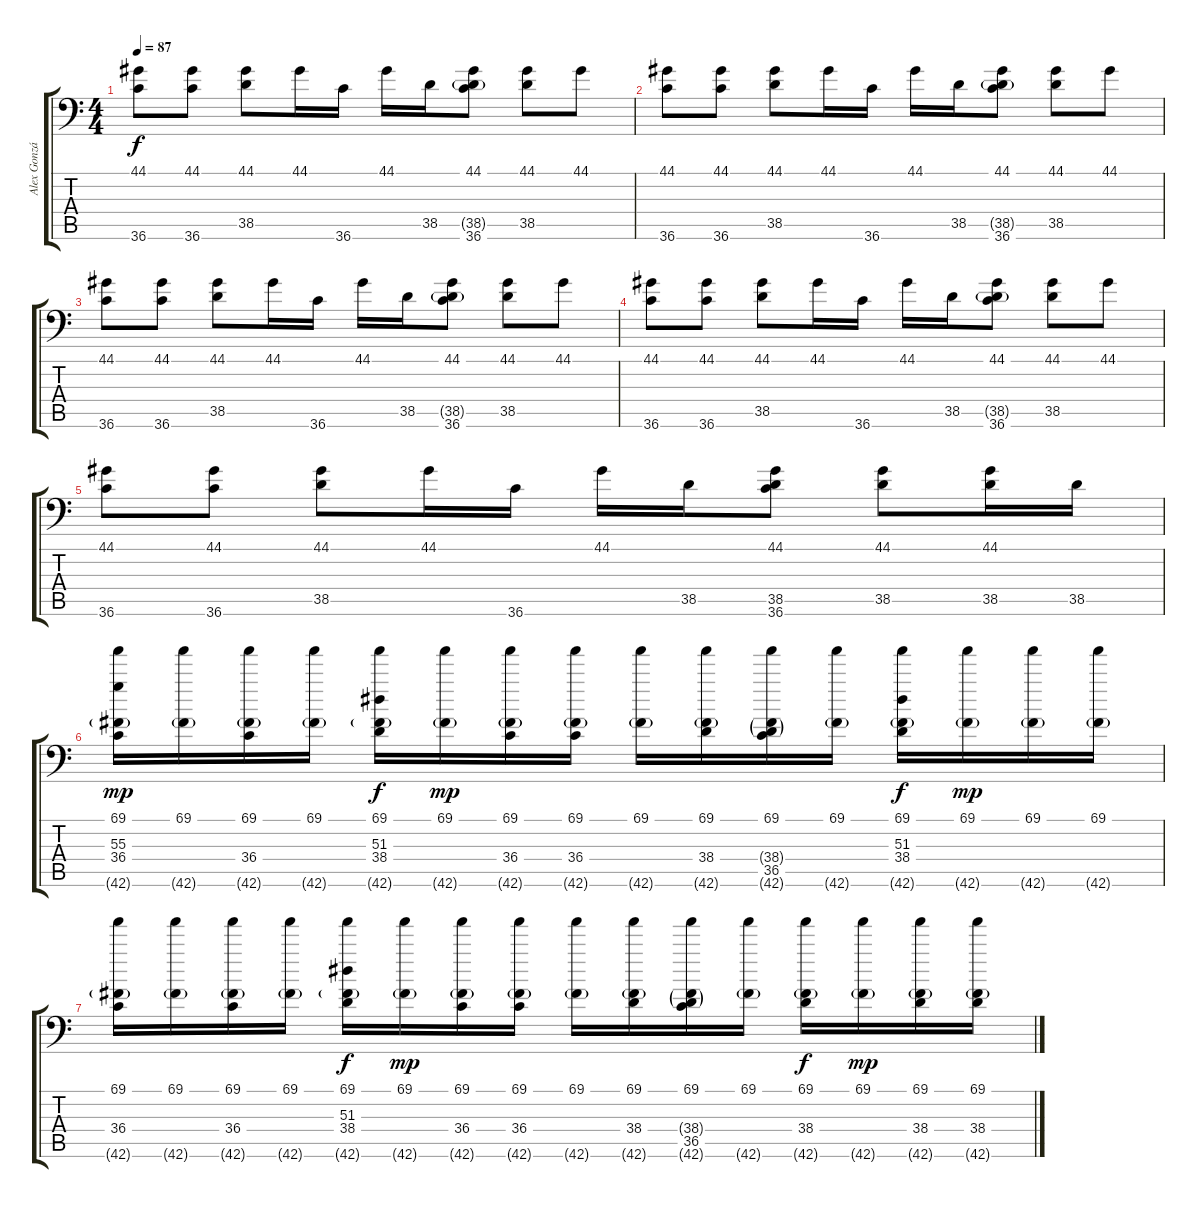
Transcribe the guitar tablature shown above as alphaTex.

\track ("Alex González" "Alex Gonzá") {instrument acousticgrandpiano}
\staff {score tabs}
\tuning (C-1 C-1 C-1 C-1 C-1 C-1) {hide}
\ts (4 4)
\tempo 87
\clef f4
\ks c
(44.1 36.6).8{dy f} (44.1 36.6).8 (44.1 38.5).8 44.1.16 36.6.16 44.1.16 38.5.16 (44.1 38.5{g} 36.6).8 (44.1 38.5).8 44.1.8 |
(44.1 36.6).8 (44.1 36.6).8 (44.1 38.5).8 44.1.16 36.6.16 44.1.16 38.5.16 (44.1 38.5{g} 36.6).8 (44.1 38.5).8 44.1.8 |
(44.1 36.6).8 (44.1 36.6).8 (44.1 38.5).8 44.1.16 36.6.16 44.1.16 38.5.16 (44.1 38.5{g} 36.6).8 (44.1 38.5).8 44.1.8 |
(44.1 36.6).8 (44.1 36.6).8 (44.1 38.5).8 44.1.16 36.6.16 44.1.16 38.5.16 (44.1 38.5{g} 36.6).8 (44.1 38.5).8 44.1.8 |
(44.1 36.6).8 (44.1 36.6).8 (44.1 38.5).8 44.1.16 36.6.16 44.1.16 38.5.16 (44.1 38.5 36.6).8 (44.1 38.5).8 (44.1 38.5).16 38.5.16 |
(69.1 55.3 36.4 42.6{g}).16{dy mp} (69.1 42.6{g}).16 (69.1 36.4 42.6{g}).16 (69.1 42.6{g}).16 (69.1 51.3 38.4 42.6{g}).16{dy f} (69.1 42.6{g}).16{dy mp} (69.1 36.4 42.6{g}).16 (69.1 36.4 42.6{g}).16 (69.1 42.6{g}).16 (69.1 38.4 42.6{g}).16 (69.1 38.4{g} 36.5 42.6{g}).16 (69.1 42.6{g}).16 (69.1 51.3 38.4 42.6{g}).16{dy f} (69.1 42.6{g}).16{dy mp} (69.1 42.6{g}).16 (69.1 42.6{g}).16 |
(69.1 36.4 42.6{g}).16 (69.1 42.6{g}).16 (69.1 36.4 42.6{g}).16 (69.1 42.6{g}).16 (69.1 51.3 38.4 42.6{g}).16{dy f} (69.1 42.6{g}).16{dy mp} (69.1 36.4 42.6{g}).16 (69.1 36.4 42.6{g}).16 (69.1 42.6{g}).16 (69.1 38.4 42.6{g}).16 (69.1 38.4{g} 36.5 42.6{g}).16 (69.1 42.6{g}).16 (69.1 38.4 42.6{g}).16{dy f} (69.1 42.6{g}).16{dy mp} (69.1 38.4 42.6{g}).16 (69.1 38.4 42.6{g}).16
